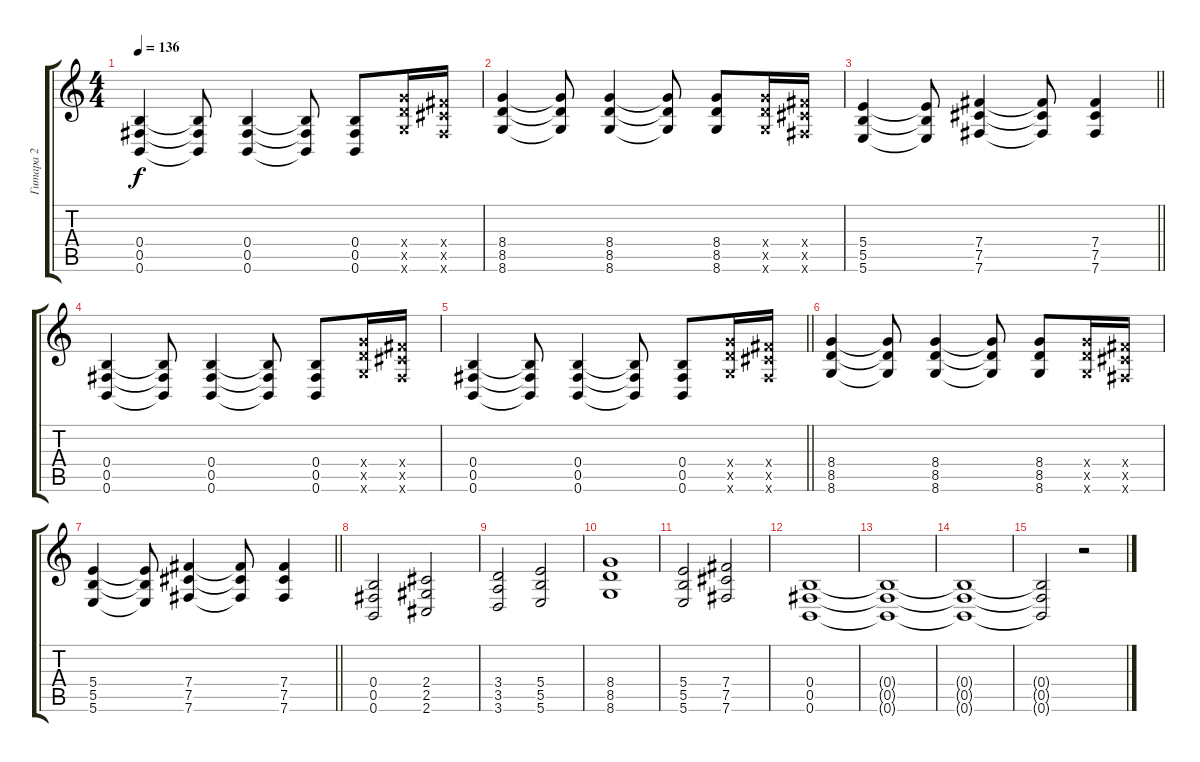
\track ("Гитара 2" "Гитара 2") {instrument distortionguitar}
\staff {score tabs}
\tuning (Db4 Ab3 E3 B2 Gb2 B1) {hide}
\ts (4 4)
\tempo 136
\clef g2
\ks c
(0.4 0.5 0.6).4{dy f} (0.4{t} 0.5{t} 0.6{t}).8 (0.4 0.5 0.6).4 (0.4{t} 0.5{t} 0.6{t}).8 (0.4 0.5 0.6).8 (8.4{x} 8.5{x} 8.6{x}).16 (7.4{x} 7.5{x} 7.6{x}).16 |
(8.4 8.5 8.6).4 (8.4{t} 8.5{t} 8.6{t}).8 (8.4 8.5 8.6).4 (8.4{t} 8.5{t} 8.6{t}).8 (8.4 8.5 8.6).8 (8.4{x} 8.5{x} 8.6{x}).16 (7.4{x} 7.5{x} 7.6{x}).16 |
\barLineRight lightlight
(5.4 5.5 5.6).4 (5.4{t} 5.5{t} 5.6{t}).8 (7.4 7.5 7.6).4 (7.4{t} 7.5{t} 7.6{t}).8 (7.4 7.5 7.6).4 |
(0.4 0.5 0.6).4 (0.4{t} 0.5{t} 0.6{t}).8 (0.4 0.5 0.6).4 (0.4{t} 0.5{t} 0.6{t}).8 (0.4 0.5 0.6).8 (8.4{x} 8.5{x} 8.6{x}).16 (7.4{x} 7.5{x} 7.6{x}).16 |
\barLineRight lightlight
(0.4 0.5 0.6).4 (0.4{t} 0.5{t} 0.6{t}).8 (0.4 0.5 0.6).4 (0.4{t} 0.5{t} 0.6{t}).8 (0.4 0.5 0.6).8 (8.4{x} 8.5{x} 8.6{x}).16 (7.4{x} 7.5{x} 7.6{x}).16 |
(8.4 8.5 8.6).4 (8.4{t} 8.5{t} 8.6{t}).8 (8.4 8.5 8.6).4 (8.4{t} 8.5{t} 8.6{t}).8 (8.4 8.5 8.6).8 (8.4{x} 8.5{x} 8.6{x}).16 (7.4{x} 7.5{x} 7.6{x}).16 |
\barLineRight lightlight
(5.4 5.5 5.6).4 (5.4{t} 5.5{t} 5.6{t}).8 (7.4 7.5 7.6).4 (7.4{t} 7.5{t} 7.6{t}).8 (7.4 7.5 7.6).4 |
(0.4 0.5 0.6).2 (2.4 2.5 2.6).2 |
(3.4 3.5 3.6).2 (5.4 5.5 5.6).2 |
(8.4 8.5 8.6).1 |
(5.4 5.5 5.6).2 (7.4 7.5 7.6).2 |
(0.4 0.5 0.6).1 |
(0.4{t} 0.5{t} 0.6{t}).1 |
(0.4{t} 0.5{t} 0.6{t}).1 |
(0.4{t} 0.5{t} 0.6{t}).2 r.2
